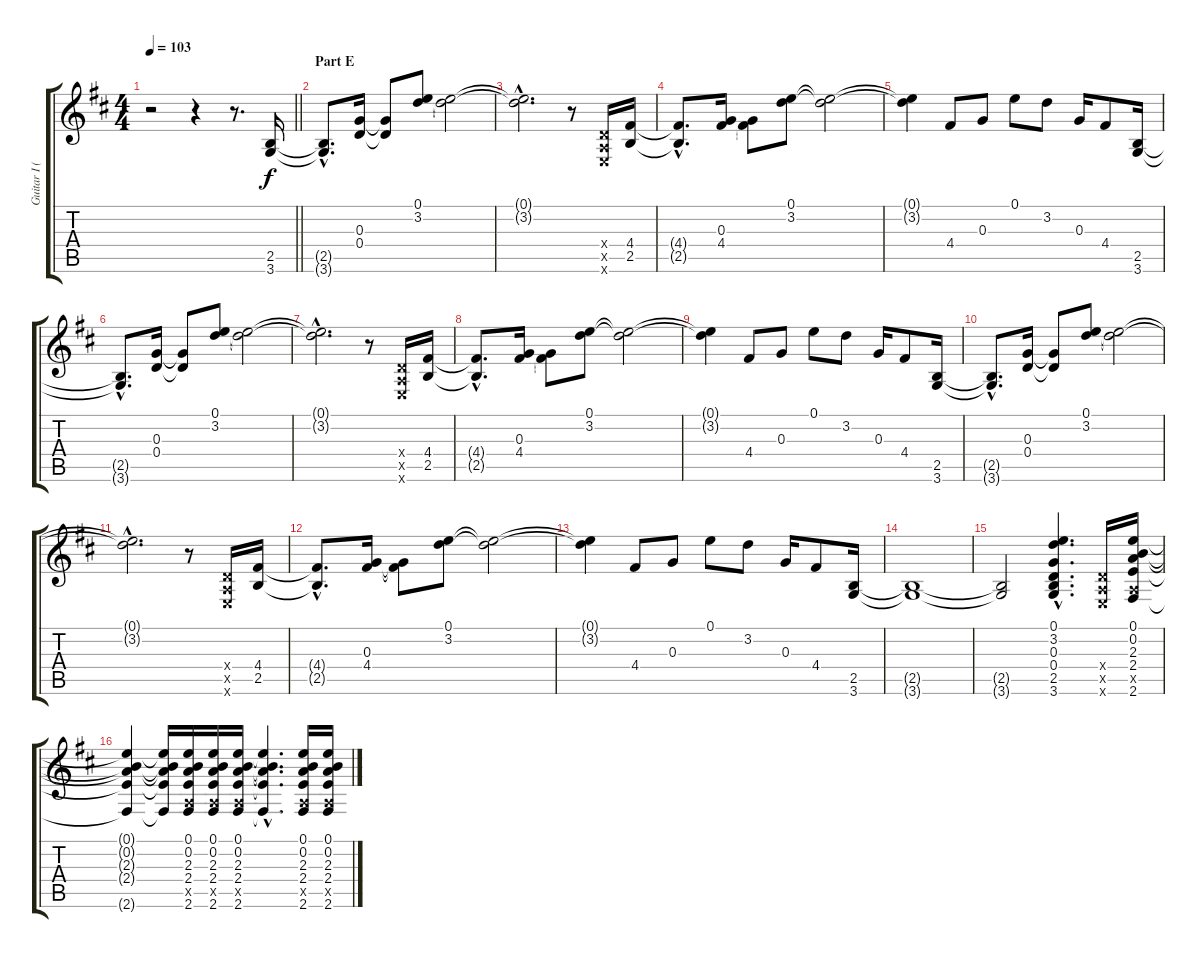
\track ("Guitar I (Sugizo)" "Guitar I (") {instrument distortionguitar}
\staff {score tabs}
\tuning (E4 B3 G3 D3 A2 E2) {hide}
\ts (4 4)
\tempo 103
\clef g2
\barLineRight lightlight
\ks d
r.2{dy f} r.4 r.8{d} (2.5 3.6).16 |
\section ("" "Part E")
(2.5{hac t} 3.6{hac t}).8{d} (0.3 0.4).16 (0.3{t} 0.4{t}).8 (0.1 3.2).8 (0.1{t} 3.2{t}).2 |
(0.1{hac t} 3.2{hac t}).2{d} r.8 (0.4{x} 0.5{x} 0.6{x}).16 (4.4 2.5).16 |
(4.4{hac t} 2.5{hac t}).8{d} (0.3 4.4).16 (0.3{t} 4.4{t}).8 (0.1 3.2).8 (0.1{t} 3.2{t}).2 |
(0.1{t} 3.2{t}).4 4.4.8 0.3.8 0.1.8 3.2.8 0.3.16 4.4.8 (2.5 3.6).16 |
(2.5{hac t} 3.6{hac t}).8{d} (0.3 0.4).16 (0.3{t} 0.4{t}).8 (0.1 3.2).8 (0.1{t} 3.2{t}).2 |
(0.1{hac t} 3.2{hac t}).2{d} r.8 (0.4{x} 0.5{x} 0.6{x}).16 (4.4 2.5).16 |
(4.4{hac t} 2.5{hac t}).8{d} (0.3 4.4).16 (0.3{t} 4.4{t}).8 (0.1 3.2).8 (0.1{t} 3.2{t}).2 |
(0.1{t} 3.2{t}).4 4.4.8 0.3.8 0.1.8 3.2.8 0.3.16 4.4.8 (2.5 3.6).16 |
(2.5{hac t} 3.6{hac t}).8{d} (0.3 0.4).16 (0.3{t} 0.4{t}).8 (0.1 3.2).8 (0.1{t} 3.2{t}).2 |
(0.1{hac t} 3.2{hac t}).2{d} r.8 (0.4{x} 0.5{x} 0.6{x}).16 (4.4 2.5).16 |
(4.4{hac t} 2.5{hac t}).8{d} (0.3 4.4).16 (0.3{t} 4.4{t}).8 (0.1 3.2).8 (0.1{t} 3.2{t}).2 |
(0.1{t} 3.2{t}).4 4.4.8 0.3.8 0.1.8 3.2.8 0.3.16 4.4.8 (2.5 3.6).16 |
(2.5{t} 3.6{t}).1 |
(2.5{t} 3.6{t}).2 (0.1{hac} 3.2{hac} 0.3{hac} 0.4{hac} 2.5{hac} 3.6{hac}).4{d} (0.4{x} 0.5{x} 0.6{x}).16 (0.1 0.2 2.3 2.4 0.5{x} 2.6).16 |
(0.1{t} 0.2{t} 2.3{t} 2.4{t} 2.6{t}).4 (0.1{t} 0.2{t} 2.3{t} 2.4{t} 2.6{t}).16 (0.1 0.2 2.3 2.4 0.5{x} 2.6).16 (0.1 0.2 2.3 2.4 0.5{x} 2.6).16 (0.1 0.2 2.3 2.4 0.5{x} 2.6).16 (0.1{hac t} 0.2{hac t} 2.3{hac t} 2.4{hac t} 2.6{hac t}).4{d} (0.1 0.2 2.3 2.4 0.5{x} 2.6).16 (0.1 0.2 2.3 2.4 0.5{x} 2.6).16
